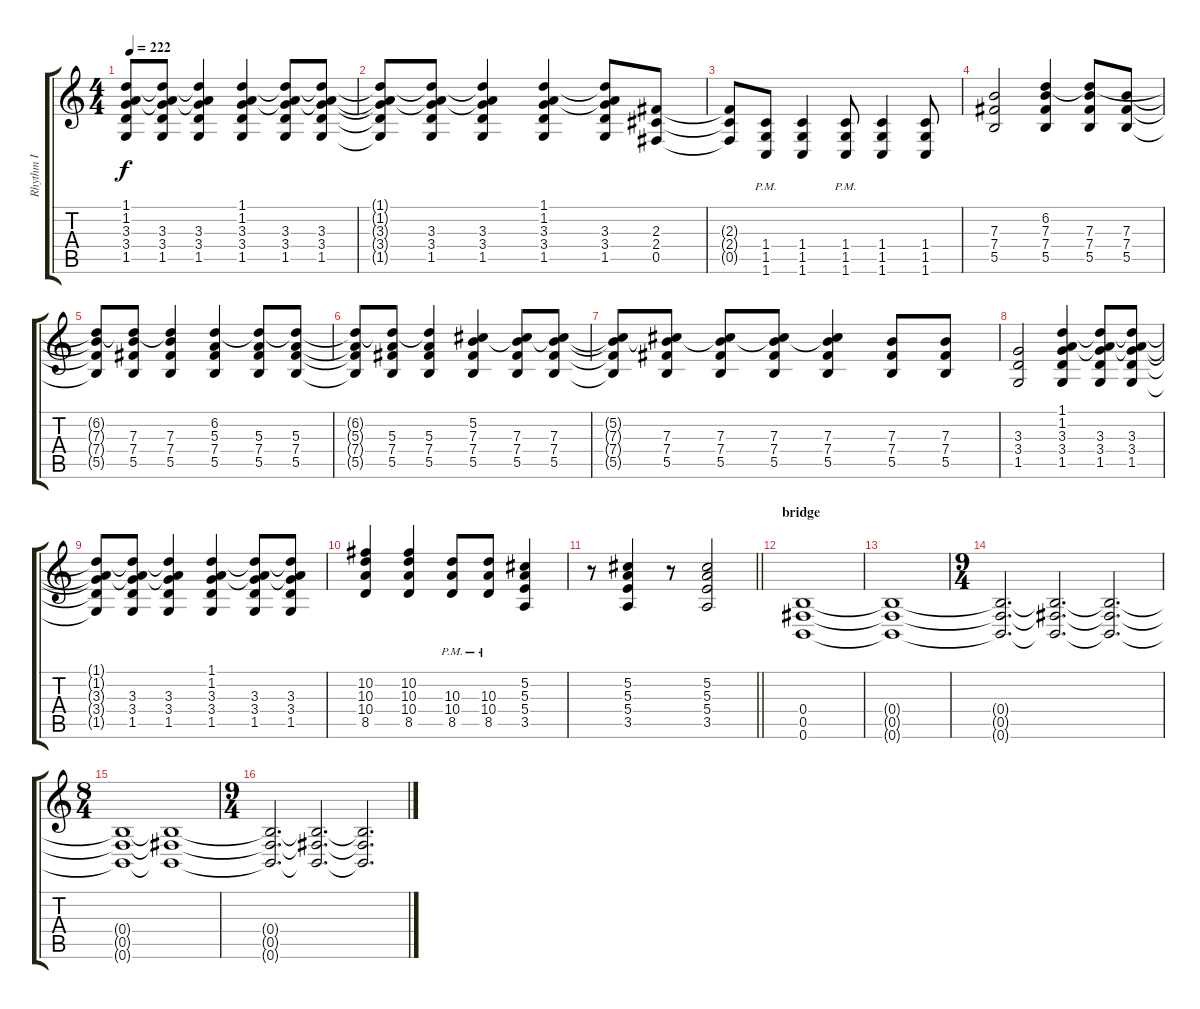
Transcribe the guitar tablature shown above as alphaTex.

\track ("Rhythm I" "Rhythm I") {instrument distortionguitar}
\staff {score tabs}
\tuning (Db4 Ab3 E3 B2 Gb2 B1) {hide}
\ts (4 4)
\tempo 222
\clef g2
\ks c
(1.1{t} 1.2{t} 3.3{t} 3.4{t} 1.5{t}).8{dy f} (1.1{t} 1.2{t} 3.3 3.4 1.5).8 (1.1{t} 1.2{t} 3.3 3.4 1.5).4 (1.1 1.2 3.3 3.4 1.5).4 (1.1{t} 1.2{t} 3.3 3.4 1.5).8 (1.1{t} 1.2{t} 3.3 3.4 1.5).8 |
(1.1{t} 1.2{t} 3.3{t} 3.4{t} 1.5{t}).8 (1.1{t} 1.2{t} 3.3 3.4 1.5).8 (1.1{t} 1.2{t} 3.3 3.4 1.5).4 (1.1 1.2 3.3 3.4 1.5).4 (1.1{t} 1.2{t} 3.3 3.4 1.5).8 (2.3 2.4 0.5).8 |
(2.3{t} 2.4{t} 0.5{t}).8 (1.4{pm} 1.5{pm} 1.6{pm}).8 (1.4 1.5 1.6).4 (1.4{pm} 1.5{pm} 1.6{pm}).8 (1.4 1.5 1.6).4 (1.4 1.5 1.6).8 |
(7.3 7.4 5.5).2 (6.2 7.3 7.4 5.5).4 (6.2{t} 7.3 7.4 5.5).8 (7.3 7.4 5.5).8 |
(6.2{t} 7.3{t} 7.4{t} 5.5{t}).8 (6.2{t} 7.3 7.4 5.5).8 (6.2{t} 7.3 7.4 5.5).4 (6.2 5.3 7.4 5.5).4 (6.2{t} 5.3 7.4 5.5).8 (6.2{t} 5.3 7.4 5.5).8 |
(6.2{t} 5.3{t} 7.4{t} 5.5{t}).8 (6.2{t} 5.3 7.4 5.5).8 (6.2{t} 5.3 7.4 5.5).4 (5.2 7.3 7.4 5.5).4 (5.2{t} 7.3 7.4 5.5).8 (5.2{t} 7.3 7.4 5.5).8 |
(5.2{t} 7.3{t} 7.4{t} 5.5{t}).8 (5.2{t} 7.3 7.4 5.5).8 (5.2{t} 7.3 7.4 5.5).8 (5.2{t} 7.3 7.4 5.5).8 (5.2{t} 7.3 7.4 5.5).4 (7.3 7.4 5.5).8 (7.3 7.4 5.5).8 |
(3.3 3.4 1.5).2 (1.1 1.2 3.3 3.4 1.5).4 (1.1{t} 1.2{t} 3.3 3.4 1.5).8 (1.1{t} 1.2{t} 3.3 3.4 1.5).8 |
(1.1{t} 1.2{t} 3.3{t} 3.4{t} 1.5{t}).8 (1.1{t} 1.2{t} 3.3 3.4 1.5).8 (1.1{t} 1.2{t} 3.3 3.4 1.5).4 (1.1 1.2 3.3 3.4 1.5).4 (1.1{t} 1.2{t} 3.3 3.4 1.5).8 (1.1{t} 1.2{t} 3.3 3.4 1.5).8 |
(10.2 10.3 10.4 8.5).4 (10.2 10.3 10.4 8.5).4 (10.3{pm} 10.4{pm} 8.5{pm}).8 (10.3{pm} 10.4{pm} 8.5{pm}).8 (5.2 5.3 5.4 3.5).4 |
\barLineRight lightlight
r.8 (5.2 5.3 5.4 3.5).4 r.8 (5.2 5.3 5.4 3.5).2 |
\section ("" "bridge")
(0.4 0.5 0.6).1{volume 16} |
(0.4{t} 0.5{t} 0.6{t}).1 |
\ts (9 4)
(0.4{t} 0.5{t} 0.6{t}).2{d} (0.4{t} 0.5{t} 0.6{t}).2{d} (0.4{t} 0.5{t} 0.6{t}).2{d} |
\ts (8 4)
(0.4{t} 0.5{t} 0.6{t}).1 (0.4{t} 0.5{t} 0.6{t}).1 |
\ts (9 4)
(0.4{t} 0.5{t} 0.6{t}).2{d} (0.4{t} 0.5{t} 0.6{t}).2{d} (0.4{t} 0.5{t} 0.6{t}).2{d}
